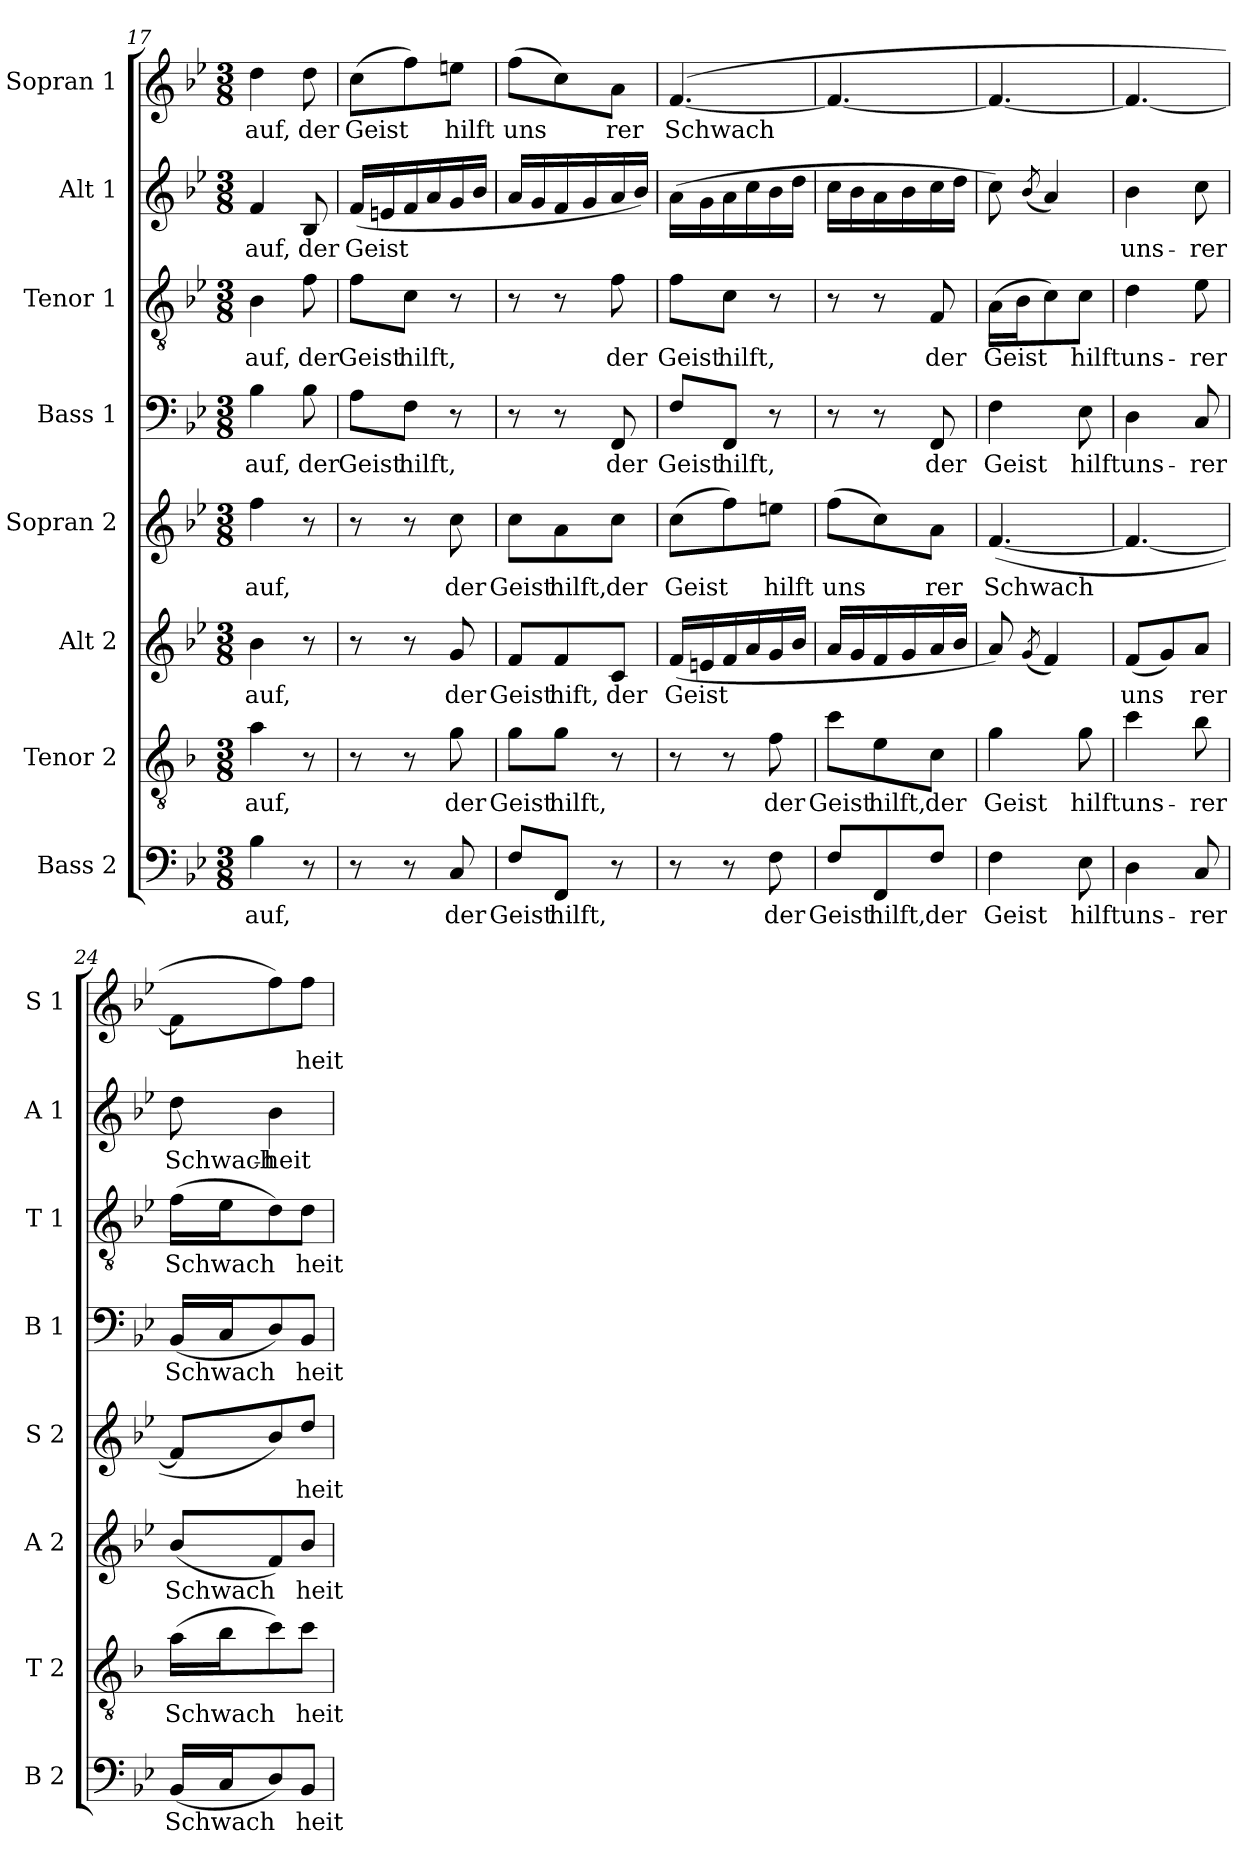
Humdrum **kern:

**kern	**text	**kern	**text	**kern	**text	**kern	**text	**kern	**text	**kern	**text	**kern	**text	**kern	**text
*part8	*part8	*part7	*part7	*part6	*part6	*part5	*part5	*part4	*part4	*part3	*part3	*part2	*part2	*part1	*part1
*staff8	*staff8	*staff7	*staff7	*staff6	*staff6	*staff5	*staff5	*staff4	*staff4	*staff3	*staff3	*staff2	*staff2	*staff1	*staff1
*I"Bass 2	*	*I"Tenor 2	*	*I"Alt 2	*	*I"Sopran 2	*	*I"Bass 1	*	*I"Tenor 1	*	*I"Alt 1	*	*I"Sopran 1	*
*I'B 2	*	*I'T 2	*	*I'A 2	*	*I'S 2	*	*I'B 1	*	*I'T 1	*	*I'A 1	*	*I'S 1	*
*clefF4	*	*clefGv2	*	*clefG2	*	*clefG2	*	*clefF4	*	*clefGv2	*	*clefG2	*	*clefG2	*
*	*	*ITrd4c7	*	*	*	*	*	*	*	*	*	*	*	*	*
*k[b-e-]	*	*k[b-e-]	*	*k[b-e-]	*	*k[b-e-]	*	*k[b-e-]	*	*k[b-e-]	*	*k[b-e-]	*	*k[b-e-]	*
*M3/8	*	*M3/8	*	*M3/8	*	*M3/8	*	*M3/8	*	*M3/8	*	*M3/8	*	*M3/8	*
=17	=17	=17	=17	=17	=17	=17	=17	=17	=17	=17	=17	=17	=17	=17	=17
!	!LO:LY:b	!	!LO:LY:b	!	!LO:LY:b	!	!LO:LY:b	!	!LO:LY:b	!	!LO:LY:b	!	!LO:LY:b	!	!LO:LY:b
4B-\	auf,	4d\	auf,	4b-\	auf,	4ff\	auf,	4B-\	auf,	4B-\	auf,	4f/	auf,	4dd\	auf,
!	!	!	!	!	!	!	!	!	!LO:LY:b	!	!LO:LY:b	!	!LO:LY:b	!	!LO:LY:b
8r	.	8r	.	8r	.	8r	.	8B-\	der	8f\	der	8B-/	der	8dd\	der
=18	=18	=18	=18	=18	=18	=18	=18	=18	=18	=18	=18	=18	=18	=18	=18
!	!	!	!	!	!	!	!	!	!LO:LY:b	!	!LO:LY:b	!	!LO:LY:b	!	!LO:LY:b
8r	.	8r	.	8r	.	8r	.	8A\L	Geist	8f\L	Geist	(16f/LL	Geist	(8cc\L	Geist
.	.	.	.	.	.	.	.	.	.	.	.	16en/	.	.	.
!	!	!	!	!	!	!	!	!	!LO:LY:b	!	!LO:LY:b	!	!	!	!
8r	.	8r	.	8r	.	8r	.	8F\J	hilft,	8c\J	hilft,	16f/	.	8ff\)	.
.	.	.	.	.	.	.	.	.	.	.	.	16a/	.	.	.
!	!LO:LY:b	!	!LO:LY:b	!	!LO:LY:b	!	!LO:LY:b	!	!	!	!	!	!	!	!LO:LY:b
8C/	der	8c\	der	8g/	der	8cc\	der	8r	.	8r	.	16g/	.	8een\J	hilft
.	.	.	.	.	.	.	.	.	.	.	.	16b-/JJ	.	.	.
=19	=19	=19	=19	=19	=19	=19	=19	=19	=19	=19	=19	=19	=19	=19	=19
!	!LO:LY:b	!	!LO:LY:b	!	!LO:LY:b	!	!LO:LY:b	!	!	!	!	!	!	!	!LO:LY:b
8F/L	Geist	8c\L	Geist	8f/L	Geist	8cc\L	Geist	8r	.	8r	.	16a/LL	.	(8ff\L	uns
.	.	.	.	.	.	.	.	.	.	.	.	16g/	.	.	.
!	!LO:LY:b	!	!LO:LY:b	!	!LO:LY:b	!	!LO:LY:b	!	!	!	!	!	!	!	!
8FF/J	hilft,	8c\J	hilft,	8f/	hift,	8a\	hilft,	8r	.	8r	.	16f/	.	8cc\)	.
.	.	.	.	.	.	.	.	.	.	.	.	16g/	.	.	.
!	!	!	!	!	!LO:LY:b	!	!LO:LY:b	!	!LO:LY:b	!	!LO:LY:b	!	!	!	!LO:LY:b
8r	.	8r	.	8c/J	der	8cc\J	der	8FF/	der	8f\	der	16a/	.	8a\J	rer
.	.	.	.	.	.	.	.	.	.	.	.	16b-/JJ)	.	.	.
!!LO:LB:g=z
=20	=20	=20	=20	=20	=20	=20	=20	=20	=20	=20	=20	=20	=20	=20	=20
!	!	!	!	!	!LO:LY:b	!	!LO:LY:b	!	!LO:LY:b	!	!LO:LY:b	!	!	!	!LO:LY:b
8r	.	8r	.	(16f/LL	Geist	(8cc\L	Geist	8F/L	Geist	8f\L	Geist	(16a\LL	.	([4.f/	Schwach
.	.	.	.	16en/	.	.	.	.	.	.	.	16g\	.	.	.
!	!	!	!	!	!	!	!	!	!LO:LY:b	!	!LO:LY:b	!	!	!	!
8r	.	8r	.	16f/	.	8ff\)	.	8FF/J	hilft,	8c\J	hilft,	16a\	.	.	.
.	.	.	.	16a/	.	.	.	.	.	.	.	16cc\	.	.	.
!	!LO:LY:b	!	!LO:LY:b	!	!	!	!LO:LY:b	!	!	!	!	!	!	!	!
8F\	der	8B-\	der	16g/	.	8een\J	hilft	8r	.	8r	.	16b-\	.	.	.
.	.	.	.	16b-/JJ	.	.	.	.	.	.	.	16dd\JJ	.	.	.
=21	=21	=21	=21	=21	=21	=21	=21	=21	=21	=21	=21	=21	=21	=21	=21
!	!LO:LY:b	!	!LO:LY:b	!	!	!	!LO:LY:b	!	!	!	!	!	!	!	!
8F/L	Geist	8f\L	Geist	16a/LL	.	(8ff\L	uns	8r	.	8r	.	16cc\LL	.	4.f/_	.
.	.	.	.	16g/	.	.	.	.	.	.	.	16b-\	.	.	.
!	!LO:LY:b	!	!LO:LY:b	!	!	!	!	!	!	!	!	!	!	!	!
8FF/	hilft,	8A\	hilft,	16f/	.	8cc\)	.	8r	.	8r	.	16a\	.	.	.
.	.	.	.	16g/	.	.	.	.	.	.	.	16b-\	.	.	.
!	!LO:LY:b	!	!LO:LY:b	!	!	!	!LO:LY:b	!	!LO:LY:b	!	!LO:LY:b	!	!	!	!
8F/J	der	8F\J	der	16a/	.	8a\J	rer	8FF/	der	8F/	der	16cc\	.	.	.
.	.	.	.	16b-/JJ	.	.	.	.	.	.	.	16dd\JJ	.	.	.
=22	=22	=22	=22	=22	=22	=22	=22	=22	=22	=22	=22	=22	=22	=22	=22
!	!LO:LY:b	!	!LO:LY:b	!	!	!	!LO:LY:b	!	!LO:LY:b	!	!LO:LY:b	!	!	!	!
4F\	Geist	4c\	Geist	8a/)	.	([4.f/	Schwach	4F\	Geist	(16A\LL	Geist	8cc\)	.	4.f/_	.
.	.	.	.	.	.	.	.	.	.	16B-\J	.	.	.	.	.
.	.	.	.	(8qg/	.	.	.	.	.	.	.	(8qb-/	.	.	.
.	.	.	.	4f/)	.	.	.	.	.	8c\)	.	4a/)	.	.	.
!	!LO:LY:b	!	!LO:LY:b	!	!	!	!	!	!LO:LY:b	!	!LO:LY:b	!	!	!	!
8E-\	hilft	8c\	hilft	.	.	.	.	8E-\	hilft	8c\J	hilft	.	.	.	.
=23	=23	=23	=23	=23	=23	=23	=23	=23	=23	=23	=23	=23	=23	=23	=23
!	!LO:LY:b	!	!LO:LY:b	!	!LO:LY:b	!	!	!	!LO:LY:b	!	!LO:LY:b	!	!LO:LY:b	!	!
4D\	uns-	4f\	uns-	(8f/L	uns	4.f/_	.	4D\	uns-	4d\	uns-	4b-\	uns-	4.f/_	.
.	.	.	.	8g/)	.	.	.	.	.	.	.	.	.	.	.
!	!LO:LY:b	!	!LO:LY:b	!	!LO:LY:b	!	!	!	!LO:LY:b	!	!LO:LY:b	!	!LO:LY:b	!	!
8C/	rer	8e-\	rer	8a/J	rer	.	.	8C/	rer	8e-\	rer	8cc\	rer	.	.
=24	=24	=24	=24	=24	=24	=24	=24	=24	=24	=24	=24	=24	=24	=24	=24
!	!LO:LY:b	!	!LO:LY:b	!	!LO:LY:b	!	!	!	!LO:LY:b	!	!LO:LY:b	!	!LO:LY:b	!	!
(16BB-/LL	Schwach	(16d\LL	Schwach	(8b-/L	Schwach	8f/L]	.	(16BB-/LL	Schwach	(16f\LL	Schwach	8dd\	Schwach-	8f\L]	.
16C/J	.	16e-\J	.	.	.	.	.	16C/J	.	16e-\J	.	.	.	.	.
!	!	!	!	!	!	!	!	!	!	!	!	!	!LO:LY:b	!	!
8D/)	.	8f\)	.	8f/)	.	8b-/)	.	8D/)	.	8d\)	.	4b-\	heit	8ff\)	.
!	!LO:LY:b	!	!LO:LY:b	!	!LO:LY:b	!	!LO:LY:b	!	!LO:LY:b	!	!LO:LY:b	!	!	!	!LO:LY:b
8BB-/J	heit	8f\J	heit	8b-/J	heit	8dd/J	heit	8BB-/J	heit	8d\J	heit	.	.	8ff\J	heit
=	=	=	=	=	=	=	=	=	=	=	=	=	=	=	=
*-	*-	*-	*-	*-	*-	*-	*-	*-	*-	*-	*-	*-	*-	*-	*-
